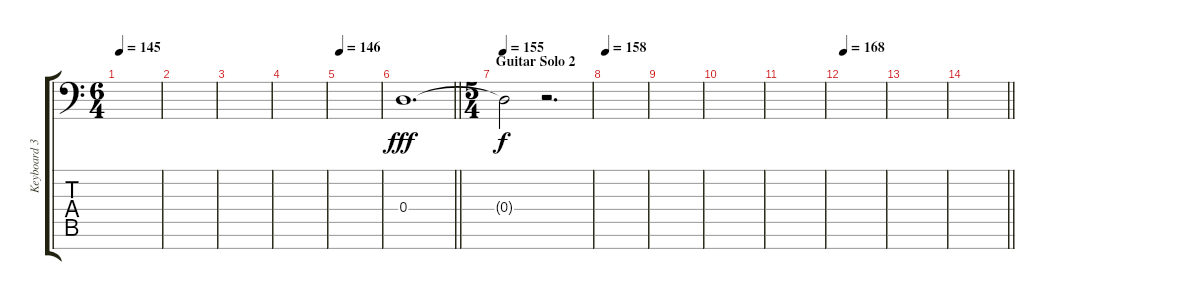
\track ("Keyboard 3 (Lead)" "Keyboard 3") {instrument lead2sawtooth}
\staff {score tabs}
\tuning (E4 B3 G3 D3 A2 E2 A1) {hide}
\ts (6 4)
\tempo 145
\clef f4
\ks c
|
|
|
|
\tempo 146
|
\barLineRight lightlight
0.4.1{d dy fff balance 12} |
\ts (5 4)
\section ("" "Guitar Solo 2")
\tempo 155
0.4{t}.2{dy f} r.2{d} |
\tempo 158
|
|
|
|
\tempo 168
|
|
\barLineRight lightlight
